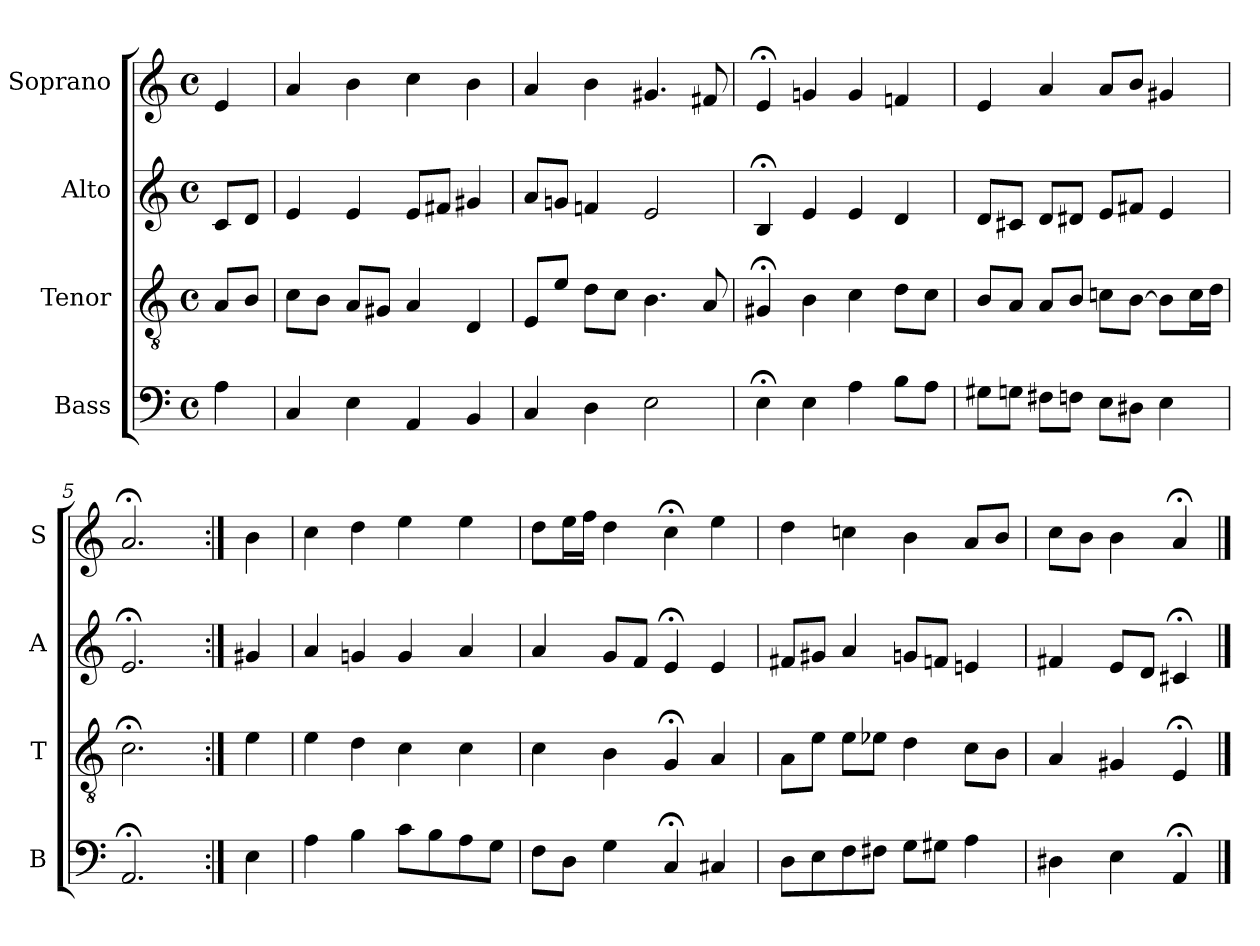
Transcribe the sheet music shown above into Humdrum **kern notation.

**kern	**kern	**kern	**kern
*part4	*part3	*part2	*part1
*staff4	*staff3	*staff2	*staff1
*I"Bass	*I"Tenor	*I"Alto	*I"Soprano
*I'B	*I'T	*I'A	*I'S
*clefF4	*clefGv2	*clefG2	*clefG2
*k[]	*k[]	*k[]	*k[]
*a:	*a:	*a:	*a:
*M4/4	*M4/4	*M4/4	*M4/4
*met(c)	*met(c)	*met(c)	*met(c)
*MM100	*MM100	*MM100	*MM100
=	=	=	=
4Ai	8AL	8cL	4e
.	8BJ	8dJ	.
=1	=1	=1	=1
4C	8cL	4e	4a
.	8BJ	.	.
4E	8AL	4e	4b
.	8G#XJ	.	.
4AA	4A	8eL	4cc
.	.	8f#XJ	.
4BB	4D	4g#X	4b
=2	=2	=2	=2
4C	8EL	8aL	4a
.	8eJ	8gnJ	.
4D	8dL	4fn	4b
.	8cJ	.	.
2E	4.B	2e	4.g#X
.	8A	.	8f#X
=3	=3	=3	=3
4E;<	4G#X;<	4B;<	4e;<
4E	4B	4e	4gn
4A	4c	4e	4g
8BL	8dL	4d	4fn
8AJ	8cJ	.	.
=4	=4	=4	=4
8G#XL	8BL	8dL	4e
8GnJ	8AJ	8c#XJ	.
8F#XL	8AL	8dL	4a
8FnJ	8BJ	8d#XJ	.
8EL	8cnL	8eL	8aL
8D#XJ	[8BJ	8f#XJ	8bJ
4E	8BL]	4e	4g#X
.	16cL	.	.
.	16dJJ	.	.
=5	=5	=5	=5
2.AA;<	2.c;<	2.e;<	2.a;<
=:|!	=:|!	=:|!	=:|!
4E	4e	4g#X	4b
=6	=6	=6	=6
4A	4e	4a	4cc
4B	4d	4gn	4dd
8cL	4c	4g	4ee
8B	.	.	.
8A	4c	4a	4ee
8GJ	.	.	.
=7	=7	=7	=7
8FL	4c	4a	8ddL
8DJ	.	.	16eeL
.	.	.	16ffJJ
4G	4B	8gL	4dd
.	.	8fJ	.
4C;<	4G;<	4e;<	4cc;<
4C#X	4Ai	4e	4ee
=8	=8	=8	=8
8DiL	8AiL	8f#XL	4dd
8Ei	8eiJ	8g#XJ	.
8F	8eL	4a	4ccn
8F#XJ	8e-XJ	.	.
8GL	4d	8gnL	4b
8G#XJ	.	8fnJ	.
4A	8cL	4en	8aL
.	8BJ	.	8bJ
=9	=9	=9	=9
4D#X	4A	4f#X	8ccL
.	.	.	8bJ
4E	4G#X	8eL	4b
.	.	8dJ	.
4AA;<	4E;<	4c#X;<	4a;<
==	==	==	==
*-	*-	*-	*-
